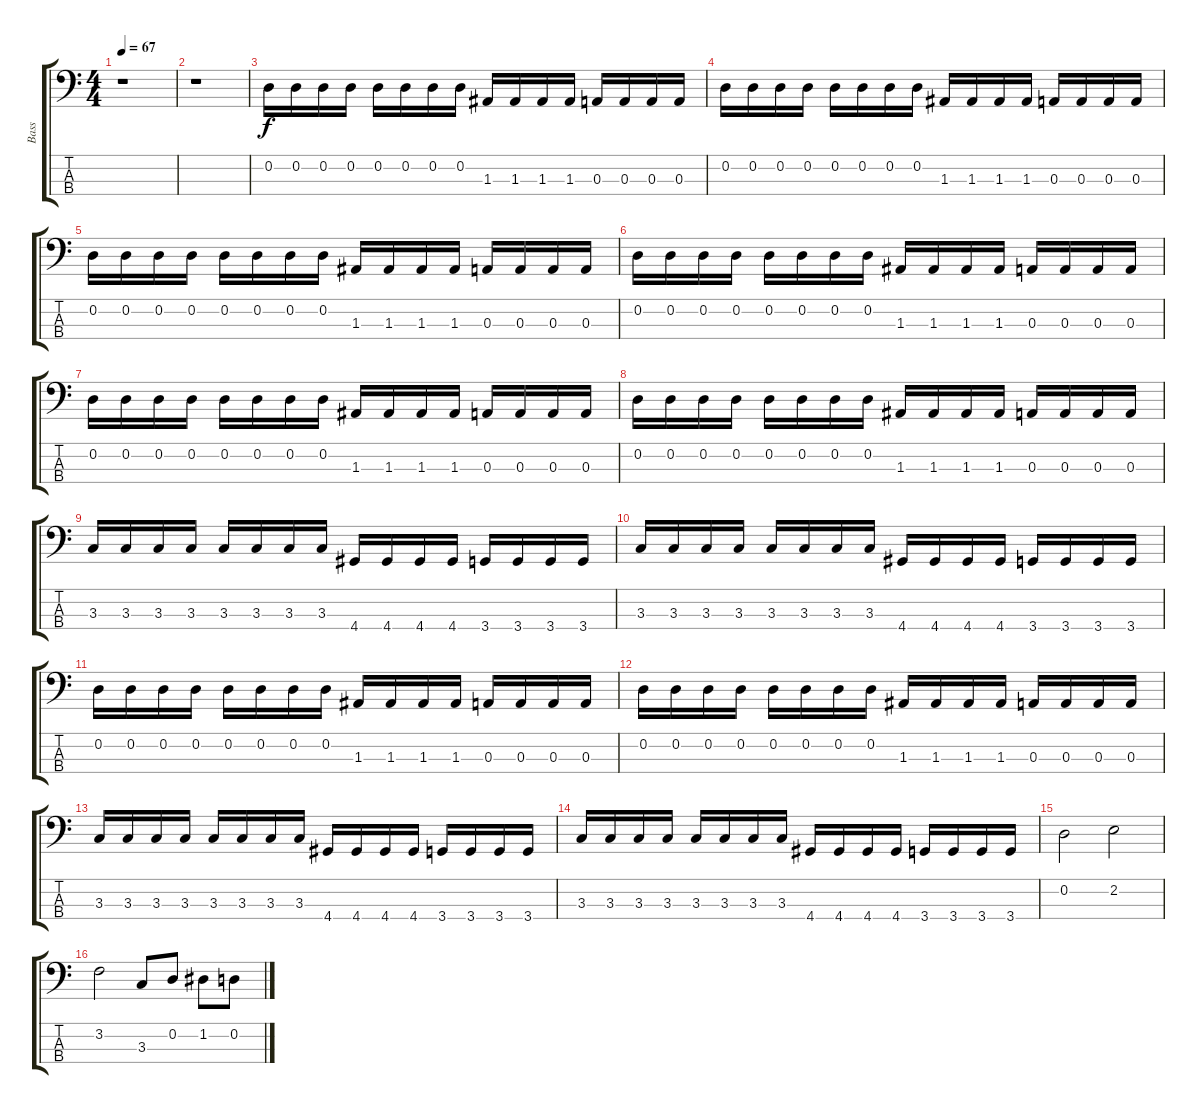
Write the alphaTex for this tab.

\track ("Bass" "Bass") {instrument electricbasspick}
\staff {score tabs}
\tuning (G2 D2 A1 E1) {hide}
\ts (4 4)
\tempo 67
\clef f4
\ks c
r.1{dy f instrument electricbasspick} |
r.1 |
0.2.16 0.2.16 0.2.16 0.2.16 0.2.16 0.2.16 0.2.16 0.2.16 1.3.16 1.3.16 1.3.16 1.3.16 0.3.16 0.3.16 0.3.16 0.3.16 |
0.2.16 0.2.16 0.2.16 0.2.16 0.2.16 0.2.16 0.2.16 0.2.16 1.3.16 1.3.16 1.3.16 1.3.16 0.3.16 0.3.16 0.3.16 0.3.16 |
0.2.16 0.2.16 0.2.16 0.2.16 0.2.16 0.2.16 0.2.16 0.2.16 1.3.16 1.3.16 1.3.16 1.3.16 0.3.16 0.3.16 0.3.16 0.3.16 |
0.2.16 0.2.16 0.2.16 0.2.16 0.2.16 0.2.16 0.2.16 0.2.16 1.3.16 1.3.16 1.3.16 1.3.16 0.3.16 0.3.16 0.3.16 0.3.16 |
0.2.16 0.2.16 0.2.16 0.2.16 0.2.16 0.2.16 0.2.16 0.2.16 1.3.16 1.3.16 1.3.16 1.3.16 0.3.16 0.3.16 0.3.16 0.3.16 |
0.2.16 0.2.16 0.2.16 0.2.16 0.2.16 0.2.16 0.2.16 0.2.16 1.3.16 1.3.16 1.3.16 1.3.16 0.3.16 0.3.16 0.3.16 0.3.16 |
3.3.16 3.3.16 3.3.16 3.3.16 3.3.16 3.3.16 3.3.16 3.3.16 4.4.16 4.4.16 4.4.16 4.4.16 3.4.16 3.4.16 3.4.16 3.4.16 |
3.3.16 3.3.16 3.3.16 3.3.16 3.3.16 3.3.16 3.3.16 3.3.16 4.4.16 4.4.16 4.4.16 4.4.16 3.4.16 3.4.16 3.4.16 3.4.16 |
0.2.16 0.2.16 0.2.16 0.2.16 0.2.16 0.2.16 0.2.16 0.2.16 1.3.16 1.3.16 1.3.16 1.3.16 0.3.16 0.3.16 0.3.16 0.3.16 |
0.2.16 0.2.16 0.2.16 0.2.16 0.2.16 0.2.16 0.2.16 0.2.16 1.3.16 1.3.16 1.3.16 1.3.16 0.3.16 0.3.16 0.3.16 0.3.16 |
3.3.16 3.3.16 3.3.16 3.3.16 3.3.16 3.3.16 3.3.16 3.3.16 4.4.16 4.4.16 4.4.16 4.4.16 3.4.16 3.4.16 3.4.16 3.4.16 |
3.3.16 3.3.16 3.3.16 3.3.16 3.3.16 3.3.16 3.3.16 3.3.16 4.4.16 4.4.16 4.4.16 4.4.16 3.4.16 3.4.16 3.4.16 3.4.16 |
0.2.2 2.2.2 |
3.2.2 3.3.8 0.2.8 1.2.8 0.2.8
